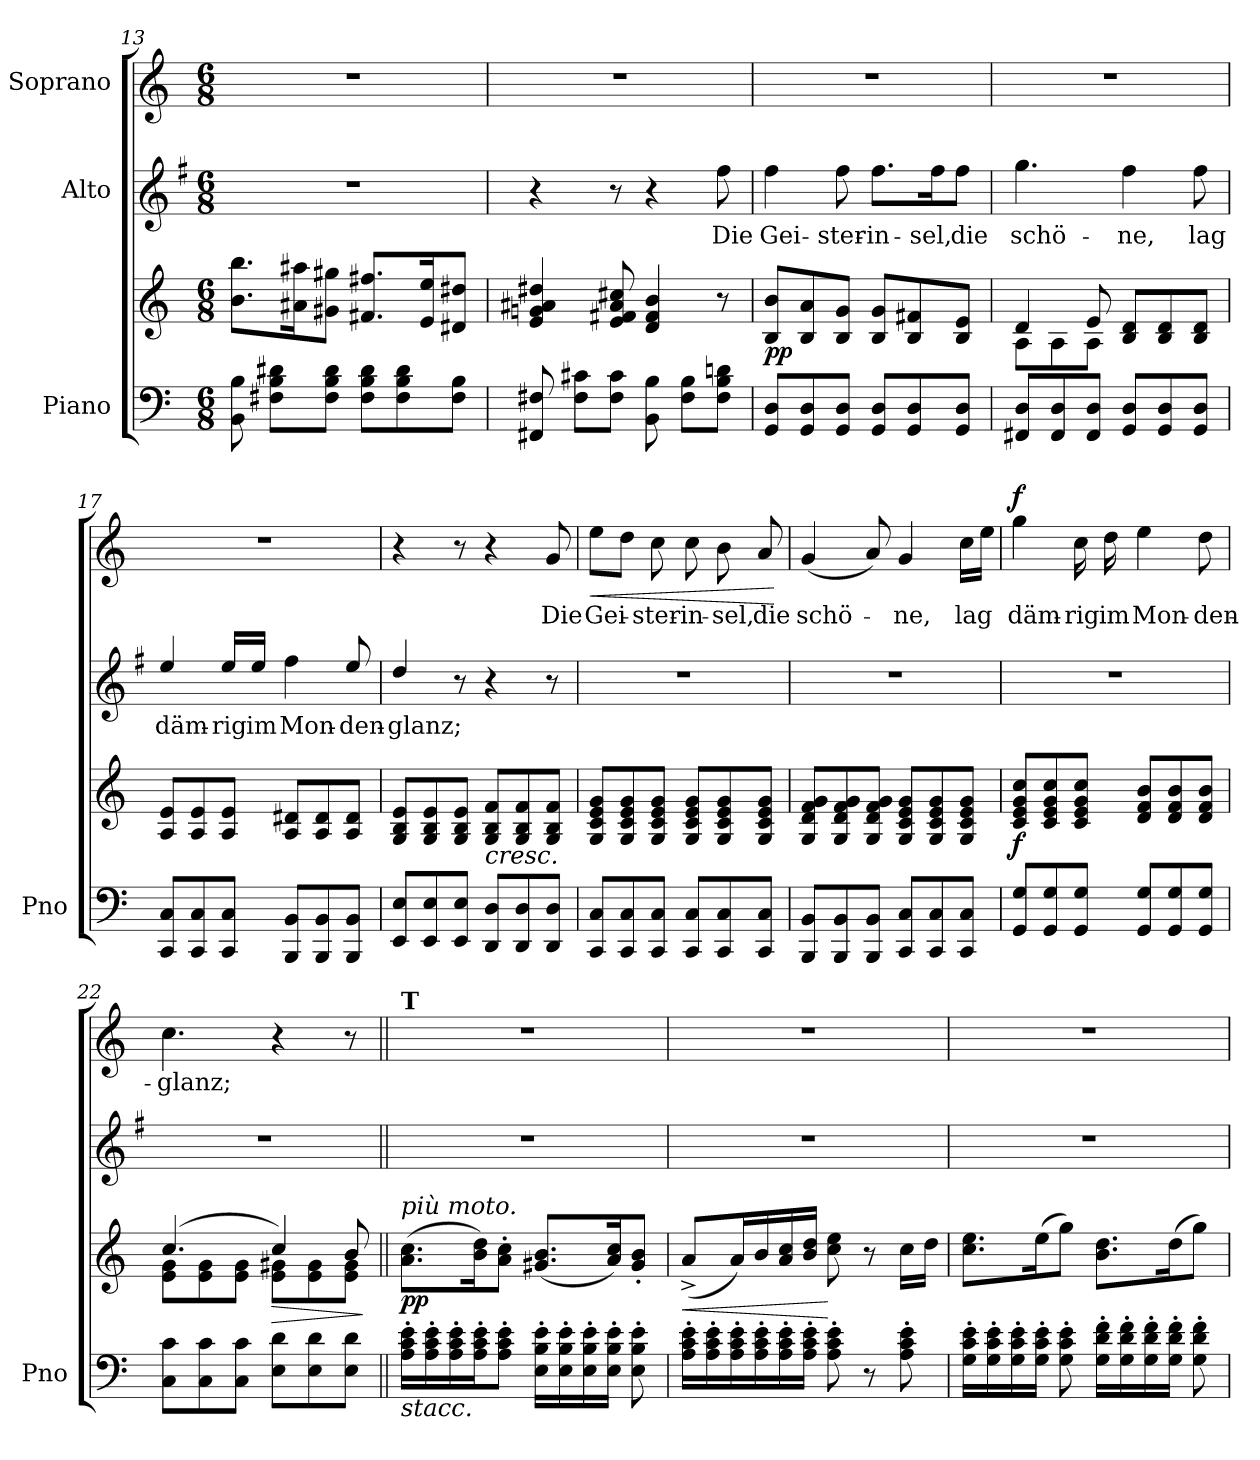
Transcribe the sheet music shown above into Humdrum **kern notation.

**kern	**kern	**dynam	**kern	**text	**kern	**text	**dynam
*part3	*part3	*part3	*part2	*part2	*part1	*part1	*part1
*staff4	*staff3	*staff3/4	*staff2	*staff2	*staff1	*staff1	*staff1
*I"Piano	*	*	*I"Alto	*	*I"Soprano	*	*
*I'Pno	*	*	*	*	*	*	*
!!LO:PB:g=z
*clefF4	*clefG2	*	*clefG2	*	*clefG2	*	*
*	*	*	*ITrd4c7	*	*	*	*
*k[]	*k[]	*	*k[]	*	*k[]	*	*
*M6/8	*M6/8	*	*M6/8	*	*M6/8	*	*
=13	=13	=13	=13	=13	=13	=13	=13
8BB\ 8B\	8.b\ 8.bb\L	.	2.r	.	2.r	.	.
8F#X\ 8B\ 8d#X\L	.	.	.	.	.	.	.
.	16a#X\ 16aa#X\K	.	.	.	.	.	.
8F#\ 8B\ 8d#\J	8g#X\ 8gg#X\J	.	.	.	.	.	.
8F#\ 8B\ 8d#\L	8.f#X/ 8.ff#X/L	.	.	.	.	.	.
8F#\ 8B\ 8d#\	.	.	.	.	.	.	.
.	16e/ 16ee/K	.	.	.	.	.	.
8F#\ 8B\J	8d#X/ 8dd#X/J	.	.	.	.	.	.
=14	=14	=14	=14	=14	=14	=14	=14
8FF#X/ 8F#X/	4e/ 4gn/ 4a#X/ 4dd#X/	.	4r	.	2.r	.	.
8F#\ 8c#X\L	.	.	.	.	.	.	.
8F#\ 8c#\J	8e/ 8f#X/ 8a#/ 8cc#X/	.	8r	.	.	.	.
8BB\ 8B\	4d/ 4f#/ 4b/	.	4r	.	.	.	.
8F#\ 8B\L	.	.	.	.	.	.	.
!	!	!	!	!LO:LY:b	!	!	!
8F#\ 8B\ 8dn\J	8r	.	8b\	Die	.	.	.
=15	=15	=15	=15	=15	=15	=15	=15
!	!	!LO:DY:b	!	!LO:LY:b	!	!	!
8GG/ 8D/L	8B/ 8b/L	pp	4b\	Gei-	2.r	.	.
8GG/ 8D/	8B/ 8a/	.	.	.	.	.	.
!	!	!	!	!LO:LY:b	!	!	!
8GG/ 8D/J	8B/ 8g/J	.	8b\	-ster-	.	.	.
!	!	!	!	!LO:LY:b	!	!	!
8GG/ 8D/L	8B/ 8g/L	.	8.b\L	-in-	.	.	.
8GG/ 8D/	8B/ 8f#X/	.	.	.	.	.	.
!	!	!	!	!LO:LY:b	!	!	!
.	.	.	16b\K	-sel,	.	.	.
!	!	!	!	!LO:LY:b	!	!	!
8GG/ 8D/J	8B/ 8e/J	.	8b\J	die	.	.	.
=16	=16	=16	=16	=16	=16	=16	=16
*	*^	*	*	*	*	*	*
!	!	!	!	!	!LO:LY:b	!	!	!
8FF#X/ 8D/L	4d/	8A\L	.	4.cc\	schö-	2.r	.	.
8FF#/ 8D/	.	8A\	.	.	.	.	.	.
8FF#/ 8D/J	8e/	8A\J	.	.	.	.	.	.
!	!	!	!	!	!LO:LY:b	!	!	!
8GG/ 8D/L	8B/ 8d/L	4.ryy	.	4b\	-ne,	.	.	.
8GG/ 8D/	8B/ 8d/	.	.	.	.	.	.	.
!	!	!	!	!	!LO:LY:b	!	!	!
8GG/ 8D/J	8B/ 8d/J	.	.	8b\	lag	.	.	.
*	*v	*v	*	*	*	*	*	*
=17	=17	=17	=17	=17	=17	=17	=17
!	!	!	!	!LO:LY:b	!	!	!
8CC/ 8C/L	8A/ 8e/L	.	4a/	däm-	2.r	.	.
8CC/ 8C/	8A/ 8e/	.	.	.	.	.	.
!	!	!	!	!LO:LY:b	!	!	!
8CC/ 8C/J	8A/ 8e/J	.	16a/LL	-rig	.	.	.
!	!	!	!	!LO:LY:b	!	!	!
.	.	.	16a/JJ	im	.	.	.
!	!	!	!	!LO:LY:b	!	!	!
8BBB/ 8BB/L	8A/ 8d#X/L	.	4b\	Mon-	.	.	.
8BBB/ 8BB/	8A/ 8d#/	.	.	.	.	.	.
!	!	!	!	!LO:LY:b	!	!	!
8BBB/ 8BB/J	8A/ 8d#/J	.	8a/	-den-	.	.	.
!!LO:LB:g=z
=18	=18	=18	=18	=18	=18	=18	=18
!	!	!	!	!LO:LY:b	!	!	!
8EE/ 8E/L	8G/ 8B/ 8e/L	.	4g/	-glanz;	4r	.	.
8EE/ 8E/	8G/ 8B/ 8e/	.	.	.	.	.	.
8EE/ 8E/J	8G/ 8B/ 8e/J	.	8r	.	8r	.	.
!	!LO:TX:b:i:t=cresc.	!	!	!	!	!	!
8DD/ 8D/L	8G/ 8B/ 8f/L	.	4r	.	4r	.	.
8DD/ 8D/	8G/ 8B/ 8f/	.	.	.	.	.	.
!	!	!	!	!	!	!LO:LY:b	!
8DD/ 8D/J	8G/ 8B/ 8f/J	.	8r	.	8g/	Die	.
=19	=19	=19	=19	=19	=19	=19	=19
!	!	!	!	!	!	!LO:LY:b	!LO:HP:b
8CC/ 8C/L	8G/ 8c/ 8e/ 8g/L	.	2.r	.	8ee\L	Gei-	<
8CC/ 8C/	8G/ 8c/ 8e/ 8g/	.	.	.	8dd\J	.	.
!	!	!	!	!	!	!LO:LY:b	!
8CC/ 8C/J	8G/ 8c/ 8e/ 8g/J	.	.	.	8cc\	-ster-	.
!	!	!	!	!	!	!LO:LY:b	!
8CC/ 8C/L	8G/ 8c/ 8e/ 8g/L	.	.	.	8cc\	-in-	.
!	!	!	!	!	!	!LO:LY:b	!
8CC/ 8C/	8G/ 8c/ 8e/ 8g/	.	.	.	8b\	-sel,	.
!	!	!	!	!	!	!LO:LY:b	!
8CC/ 8C/J	8G/ 8c/ 8e/ 8g/J	.	.	.	8a/	die	.
.	.	.	.	.	.	.	[
=20	=20	=20	=20	=20	=20	=20	=20
!	!	!	!	!	!	!LO:LY:b	!
8BBB/ 8BB/L	8G/ 8d/ 8f/ 8g/L	.	2.r	.	(<4g/	schö-	.
8BBB/ 8BB/	8G/ 8d/ 8f/ 8g/	.	.	.	.	.	.
8BBB/ 8BB/J	8G/ 8d/ 8f/ 8g/J	.	.	.	8a/)	.	.
!	!	!	!	!	!	!LO:LY:b	!
8CC/ 8C/L	8G/ 8c/ 8e/ 8g/L	.	.	.	4g/	-ne,	.
8CC/ 8C/	8G/ 8c/ 8e/ 8g/	.	.	.	.	.	.
!	!	!	!	!	!	!LO:LY:b	!
8CC/ 8C/J	8G/ 8c/ 8e/ 8g/J	.	.	.	16cc\LL	lag	.
.	.	.	.	.	16ee\JJ	.	.
=21	=21	=21	=21	=21	=21	=21	=21
!	!	!LO:DY:b	!	!	!	!LO:LY:b	!LO:DY:a
8GG/ 8G/L	8c/ 8e/ 8g/ 8cc/L	f	2.r	.	4gg\	däm-	f
8GG/ 8G/	8c/ 8e/ 8g/ 8cc/	.	.	.	.	.	.
!	!	!	!	!	!	!LO:LY:b	!
8GG/ 8G/J	8c/ 8e/ 8g/ 8cc/J	.	.	.	16cc\	-rig	.
!	!	!	!	!	!	!LO:LY:b	!
.	.	.	.	.	16dd\	im	.
!	!	!	!	!	!	!LO:LY:b	!
8GG/ 8G/L	8d/ 8f/ 8b/L	.	.	.	4ee\	Mon-	.
8GG/ 8G/	8d/ 8f/ 8b/	.	.	.	.	.	.
!	!	!	!	!	!	!LO:LY:b	!
8GG/ 8G/J	8d/ 8f/ 8b/J	.	.	.	8dd\	-den-	.
=22	=22	=22	=22	=22	=22	=22	=22
*	*^	*	*	*	*	*	*
!	!	!	!	!	!	!	!LO:LY:b	!
8C\ 8c\L	(>4.cc/	8e\ 8g\L	.	2.r	.	4.cc\	-glanz;	.
8C\ 8c\	.	8e\ 8g\	.	.	.	.	.	.
8C\ 8c\J	.	8e\ 8g\J	.	.	.	.	.	.
!	!	!	!LO:HP:b	!	!	!	!	!
8E\ 8d\L	4cc/)	8e\ 8g#X\L	>	.	.	4r	.	.
8E\ 8d\	.	8e\ 8g#\	.	.	.	.	.	.
8E\ 8d\J	8b/	8e\ 8g#\J	.	.	.	8r	.	.
*	*v	*v	*	*	*	*	*	*
.	.	]	.	.	.	.	.
!!LO:LB:g=z
=23||	=23||	=23||	=23||	=23||	=23||	=23||	=23||
!	!	!	!	!	!LO:TX:a:B:t=T	!	!
!	!LO:TX:a:i:t=più moto.	!	!	!	!	!	!
!LO:TX:b:i:t=stacc.	!	!	!	!	!	!	!
!	!	!LO:DY:b	!	!	!	!	!
16A\' 16c\' 16e\'LL	(>8.a\ 8.cc\L	pp	2.r	.	2.r	.	.
16A\' 16c\' 16e\'	.	.	.	.	.	.	.
16A\' 16c\' 16e\'	.	.	.	.	.	.	.
16A\' 16c\' 16e\'J	16b\ 16dd\K)	.	.	.	.	.	.
8A\' 8c\' 8e\'J	8a\' 8cc\'J	.	.	.	.	.	.
16E\' 16B\' 16e\'LL	(<8.g#X/ 8.b/L	.	.	.	.	.	.
16E\' 16B\' 16e\'	.	.	.	.	.	.	.
16E\' 16B\' 16e\'	.	.	.	.	.	.	.
16E\' 16B\' 16e\'JJ	16a/ 16cc/K)	.	.	.	.	.	.
8E\' 8B\' 8e\'	8g#/' 8b/'J	.	.	.	.	.	.
=24	=24	=24	=24	=24	=24	=24	=24
!	!	!LO:HP:b	!	!	!	!	!
16A\' 16c\' 16e\'LL	(<8a^/L	<	2.r	.	2.r	.	.
16A\' 16c\' 16e\'	.	.	.	.	.	.	.
16A\' 16c\' 16e\'	16a/L)	.	.	.	.	.	.
16A\' 16c\' 16e\'	16b/	.	.	.	.	.	.
16A\' 16c\' 16e\'	16a/ 16cc/	.	.	.	.	.	.
16A\' 16c\' 16e\'JJ	16b/ 16dd/JJ	.	.	.	.	.	.
8A\' 8c\' 8e\'	8cc\ 8ee\	[	.	.	.	.	.
8r	8r	.	.	.	.	.	.
8A\' 8c\' 8e\'	16cc\LL	.	.	.	.	.	.
.	16dd\JJ	.	.	.	.	.	.
=25	=25	=25	=25	=25	=25	=25	=25
16G\' 16c\' 16e\'LL	8.cc\ 8.ee\L	.	2.r	.	2.r	.	.
16G\' 16c\' 16e\'	.	.	.	.	.	.	.
16G\' 16c\' 16e\'	.	.	.	.	.	.	.
16G\' 16c\' 16e\'JJ	(>16ee\K	.	.	.	.	.	.
8G\' 8c\' 8e\'	8gg\J)	.	.	.	.	.	.
16G\' 16d\' 16f\'LL	8.b\ 8.dd\L	.	.	.	.	.	.
16G\' 16d\' 16f\'	.	.	.	.	.	.	.
16G\' 16d\' 16f\'	.	.	.	.	.	.	.
16G\' 16d\' 16f\'JJ	(>16dd\K	.	.	.	.	.	.
8G\' 8d\' 8f\'	8gg\J)	.	.	.	.	.	.
=	=	=	=	=	=	=	=
*-	*-	*-	*-	*-	*-	*-	*-
